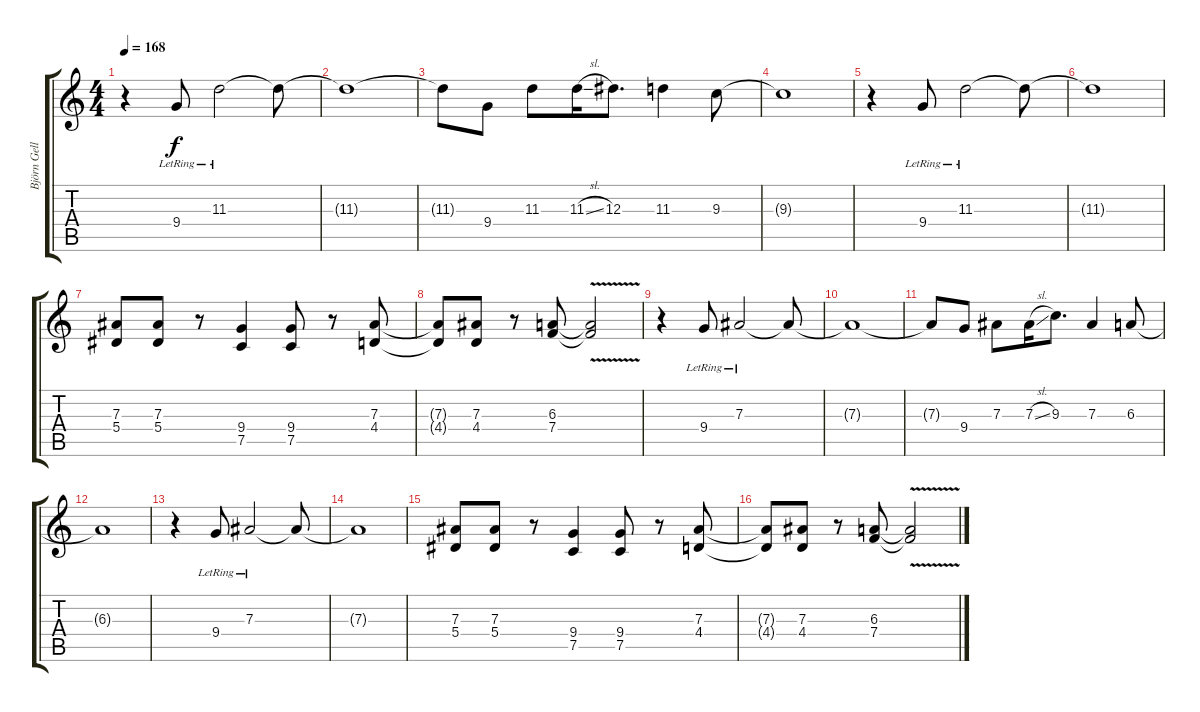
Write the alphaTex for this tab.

\track ("Björn Gellotte" "Björn Gell") {instrument distortionguitar}
\staff {score tabs}
\tuning (C4 G3 Eb3 Bb2 F2 C2) {hide}
\ts (4 4)
\tempo 168
\clef g2
\ks c
r.4{dy f balance 16} 9.4{lr}.8 11.3{lr}.2 11.3{t}.8 |
11.3{t}.1 |
11.3{t}.8 9.4.8 11.3.8 11.3{sl}.16 12.3.8{d} 11.3.4 9.3.8 |
9.3{t}.1 |
r.4 9.4{lr}.8 11.3{lr}.2 11.3{t}.8 |
11.3{t}.1 |
(7.3 5.4).8{balance 12} (7.3 5.4).8 r.8 (9.4 7.5).4 (9.4 7.5).8 r.8 (7.3 4.4).8 |
(7.3{t} 4.4{t}).8 (7.3 4.4).8 r.8 (6.3 7.4).8 (6.3{v t} 7.4{v t}).2 |
r.4{balance 16} 9.4{lr}.8 7.3{lr}.2 7.3{t}.8 |
7.3{t}.1 |
7.3{t}.8 9.4.8 7.3.8 7.3{sl}.16 9.3.8{d} 7.3.4 6.3.8 |
6.3{t}.1 |
r.4 9.4{lr}.8 7.3{lr}.2 7.3{t}.8 |
7.3{t}.1 |
(7.3 5.4).8{balance 12} (7.3 5.4).8 r.8 (9.4 7.5).4 (9.4 7.5).8 r.8 (7.3 4.4).8 |
(7.3{t} 4.4{t}).8 (7.3 4.4).8 r.8 (6.3 7.4).8 (6.3{v t} 7.4{v t}).2
